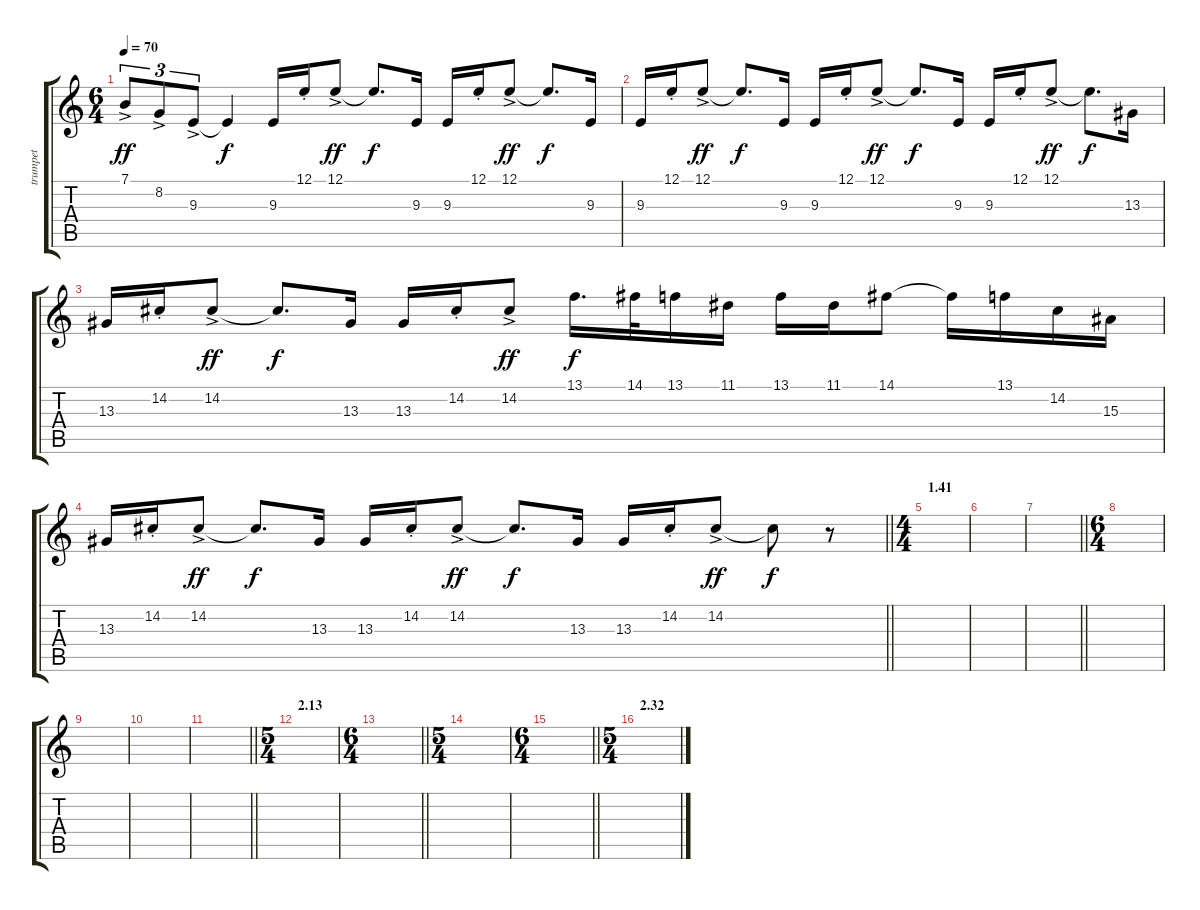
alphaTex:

\track ("trumpet" "trumpet") {instrument trumpet}
\staff {score tabs}
\tuning (E4 B3 G3 D3 A2 E2) {hide}
\ts (6 4)
\tempo 70
\clef g2
\ks c
7.1{ac}.8{tu (3 2) dy ff} 8.2{ac}.8{tu (3 2)} 9.3{ac}.8{tu (3 2)} 9.3{t}.4{dy f} 9.3.16 12.1{st}.16 12.1{ac}.8{dy ff} 12.1{t}.8{d dy f} 9.3.16 9.3.16 12.1{st}.16 12.1{ac}.8{dy ff} 12.1{t}.8{d dy f} 9.3.16 |
9.3.16 12.1{st}.16 12.1{ac}.8{dy ff} 12.1{t}.8{d dy f} 9.3.16 9.3.16 12.1{st}.16 12.1{ac}.8{dy ff} 12.1{t}.8{d dy f} 9.3.16 9.3.16 12.1{st}.16 12.1{ac}.8{dy ff} 12.1{t}.8{d dy f} 13.3.16 |
13.3.16 14.2{st}.16 14.2{ac}.8{dy ff} 14.2{t}.8{d dy f} 13.3.16 13.3.16 14.2{st}.16 14.2{ac}.8{dy ff} 13.1.16{d dy f} 14.1.32 13.1.16 11.1.16 13.1.16 11.1.16 14.1.8 14.1{t}.16 13.1.16 14.2.16 15.3.16 |
\barLineRight lightlight
13.3.16 14.2{st}.16 14.2{ac}.8{dy ff} 14.2{t}.8{d dy f} 13.3.16 13.3.16 14.2{st}.16 14.2{ac}.8{dy ff} 14.2{t}.8{d dy f} 13.3.16 13.3.16 14.2{st}.16 14.2{ac}.8{dy ff} 14.2{t}.8{dy f} r.8 |
\ts (4 4)
\section ("" "1.41")
|
|
\barLineRight lightlight
|
\ts (6 4)
|
|
|
\barLineRight lightlight
|
\ts (5 4)
\section ("" "2.13")
|
\ts (6 4)
\barLineRight lightlight
|
\ts (5 4)
|
\ts (6 4)
\barLineRight lightlight
|
\ts (5 4)
\section ("" "2.32")
